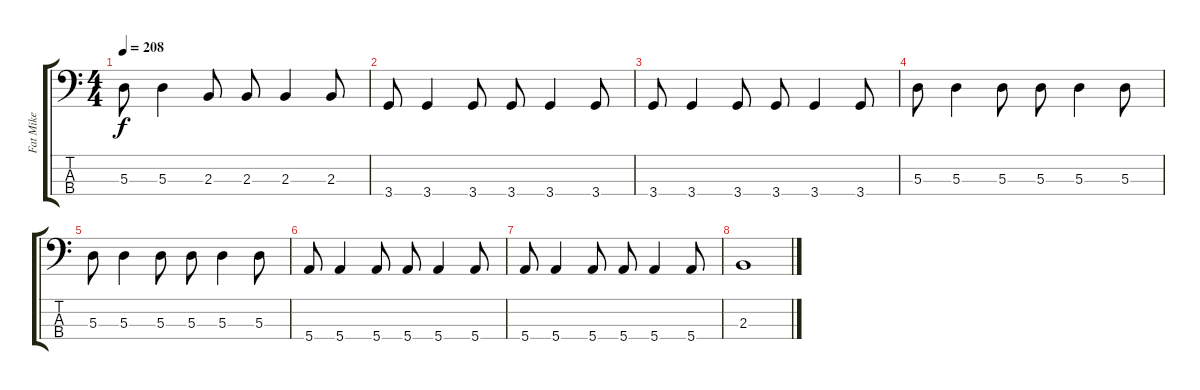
\track ("Fat Mike" "Fat Mike") {instrument electricbasspick}
\staff {score tabs}
\tuning (G2 D2 A1 E1) {hide}
\ts (4 4)
\tempo 208
\clef f4
\ks c
5.3.8{dy f} 5.3.4 2.3.8 2.3.8 2.3.4 2.3.8 |
3.4.8 3.4.4 3.4.8 3.4.8 3.4.4 3.4.8 |
3.4.8 3.4.4 3.4.8 3.4.8 3.4.4 3.4.8 |
5.3.8 5.3.4 5.3.8 5.3.8 5.3.4 5.3.8 |
5.3.8 5.3.4 5.3.8 5.3.8 5.3.4 5.3.8 |
5.4.8 5.4.4 5.4.8 5.4.8 5.4.4 5.4.8 |
5.4.8 5.4.4 5.4.8 5.4.8 5.4.4 5.4.8 |
2.3.1
